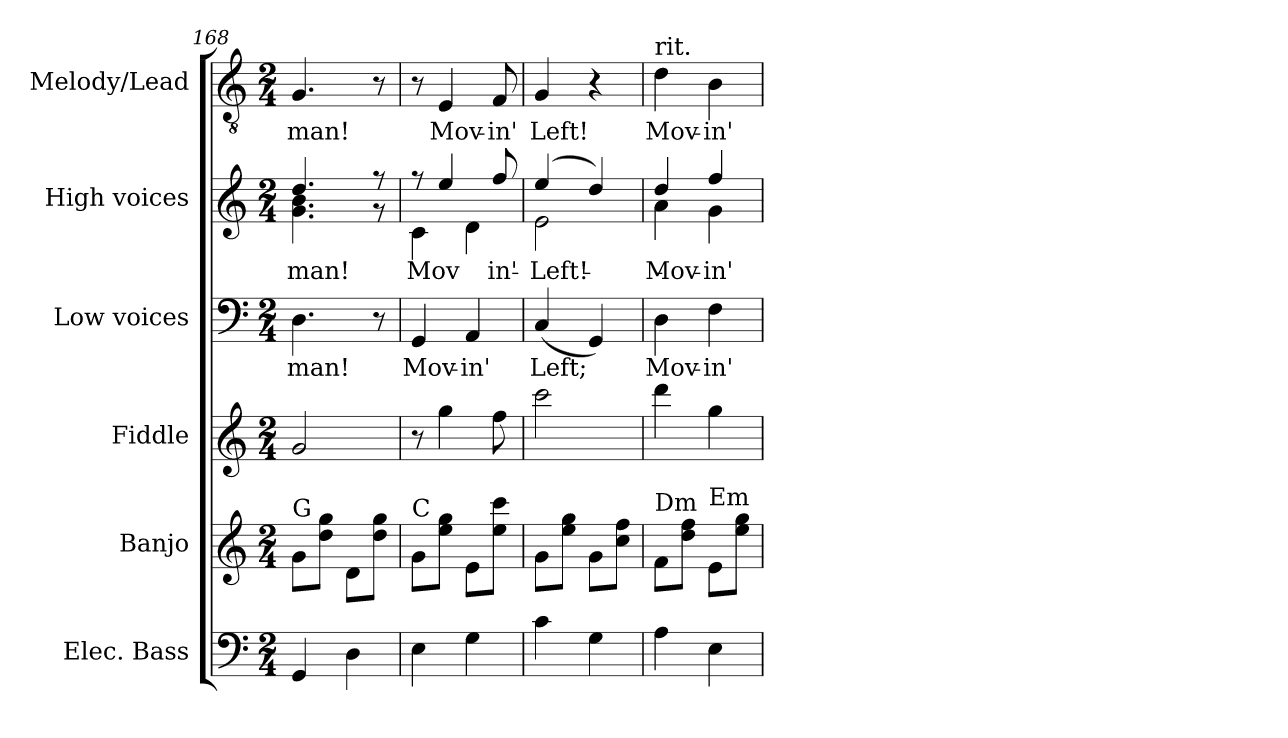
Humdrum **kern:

**kern	**kern	**kern	**kern	**text	**kern	**text	**kern	**text
*part6	*part5	*part4	*part3	*part3	*part2	*part2	*part1	*part1
*staff6	*staff5	*staff4	*staff3	*staff3	*staff2	*staff2	*staff1	*staff1
*I"Elec. Bass	*I"Banjo	*I"Fiddle	*I"Low voices	*	*I"High voices	*	*I"Melody/Lead	*
*I'E. Bass	*I'Ban.	*	*	*	*	*	*	*
*clefF4	*clefG2	*clefG2	*clefF4	*	*clefG2	*	*clefGv2	*
*ITrd7c12	*ITrd7c12	*	*	*	*	*	*ITrd7c12	*
*k[]	*k[]	*k[]	*k[]	*	*k[]	*	*k[]	*
*C:	*C:	*C:	*C:	*	*C:	*	*C:	*
*M2/4	*M2/4	*M2/4	*M2/4	*	*M2/4	*	*M2/4	*
=168	=168	=168	=168	=168	=168	=168	=168	=168
!	!	!	!	!LO:LY:b:color=#000000	!	!	!	!
!	!	!	!	!	!	!LO:LY:b:color=#000000	!	!
*	*	*	*	*	*^	*	*	*
!	!LO:TX:a:t=G	!	!	!	!	!	!	!	!
!	!	!	!	!	!	!	!	!	!LO:LY:b:color=#000000
4GGGi/	8Gi\L	2gi/	4.Di\	man!	4.ddi/	4.gi\ 4.bi	man!	4.GGi/	man!
.	8di\ 8giJ	.	.	.	.	.	.	.	.
4DDi\	8Di\L	.	.	.	.	.	.	.	.
.	8di\ 8giJ	.	8r	.	8r	8r	.	8r	.
!!LO:PB:g=z
=169	=169	=169	=169	=169	=169	=169	=169	=169	=169
!	!	!	!	!LO:LY:b:color=#000000	!	!	!	!	!
!	!LO:TX:a:t=C	!	!	!	!	!	!	!	!
!	!	!	!	!	!	!	!LO:LY:b:color=#000000	!	!
4EEi\	8Gi\L	8r	4GGi/	Mov-	8r	4ci\	Mov-	8r	.
!	!	!	!	!	!	!	!	!	!LO:LY:b:color=#000000
.	8ei\ 8giJ	4ggi\	.	.	4eei/	.	.	4EEi/	Mov-
!	!	!	!	!LO:LY:b:color=#000000	!	!	!	!	!
4GGi\	8Ei\L	.	4AAi/	-in'	.	4di\	.	.	.
!	!	!	!	!	!	!	!LO:LY:b:color=#000000	!	!
!	!	!	!	!	!	!	!	!	!LO:LY:b:color=#000000
.	8ei\ 8cciJ	8ffi\	.	.	8ffi/	.	-in'	8FFi/	-in'
=170	=170	=170	=170	=170	=170	=170	=170	=170	=170
!	!	!	!	!LO:LY:b:color=#000000	!	!	!	!	!
!	!	!	!	!	!	!	!LO:LY:b:color=#000000	!	!
!	!	!	!	!	!	!	!	!	!LO:LY:b:color=#000000
4Ci\	8Gi\L	2ccci\	(4Ci/	Left;	(4eei/	2ei\	Left!	4GGi/	Left!
.	8ei\ 8giJ	.	.	.	.	.	.	.	.
4GGi\	8Gi\L	.	4GGi/)	.	4ddi/)	.	.	4r	.
.	8ci\ 8fiJ	.	.	.	.	.	.	.	.
=171	=171	=171	=171	=171	=171	=171	=171	=171	=171
!	!	!	!	!LO:LY:b:color=#000000	!	!	!	!	!
!	!	!	!	!	!	!	!LO:LY:b:color=#000000	!	!
!	!	!	!	!	!	!	!	!LO:TX:t=rit.	!
!	!LO:TX:a:t=Dm	!	!	!	!	!	!	!	!
!	!	!	!	!	!	!	!	!	!LO:LY:b:color=#000000
4AAi\	8Fi\L	4dddi\	4Di\	Mov-	4ddi/	4ai\	Mov-	4Di\	Mov-
.	8di\ 8fiJ	.	.	.	.	.	.	.	.
!	!	!	!	!LO:LY:b:color=#000000	!	!	!	!	!
!	!	!	!	!	!	!	!LO:LY:b:color=#000000	!	!
!	!LO:TX:a:t=Em	!	!	!	!	!	!	!	!
!	!	!	!	!	!	!	!	!	!LO:LY:b:color=#000000
4EEi\	8Ei\L	4ggi\	4Fi\	-in'	4ffi/	4gi\	-in'	4BBi\	-in'
.	8ei\ 8giJ	.	.	.	.	.	.	.	.
*	*	*	*	*	*v	*v	*	*	*
=	=	=	=	=	=	=	=	=
*-	*-	*-	*-	*-	*-	*-	*-	*-
